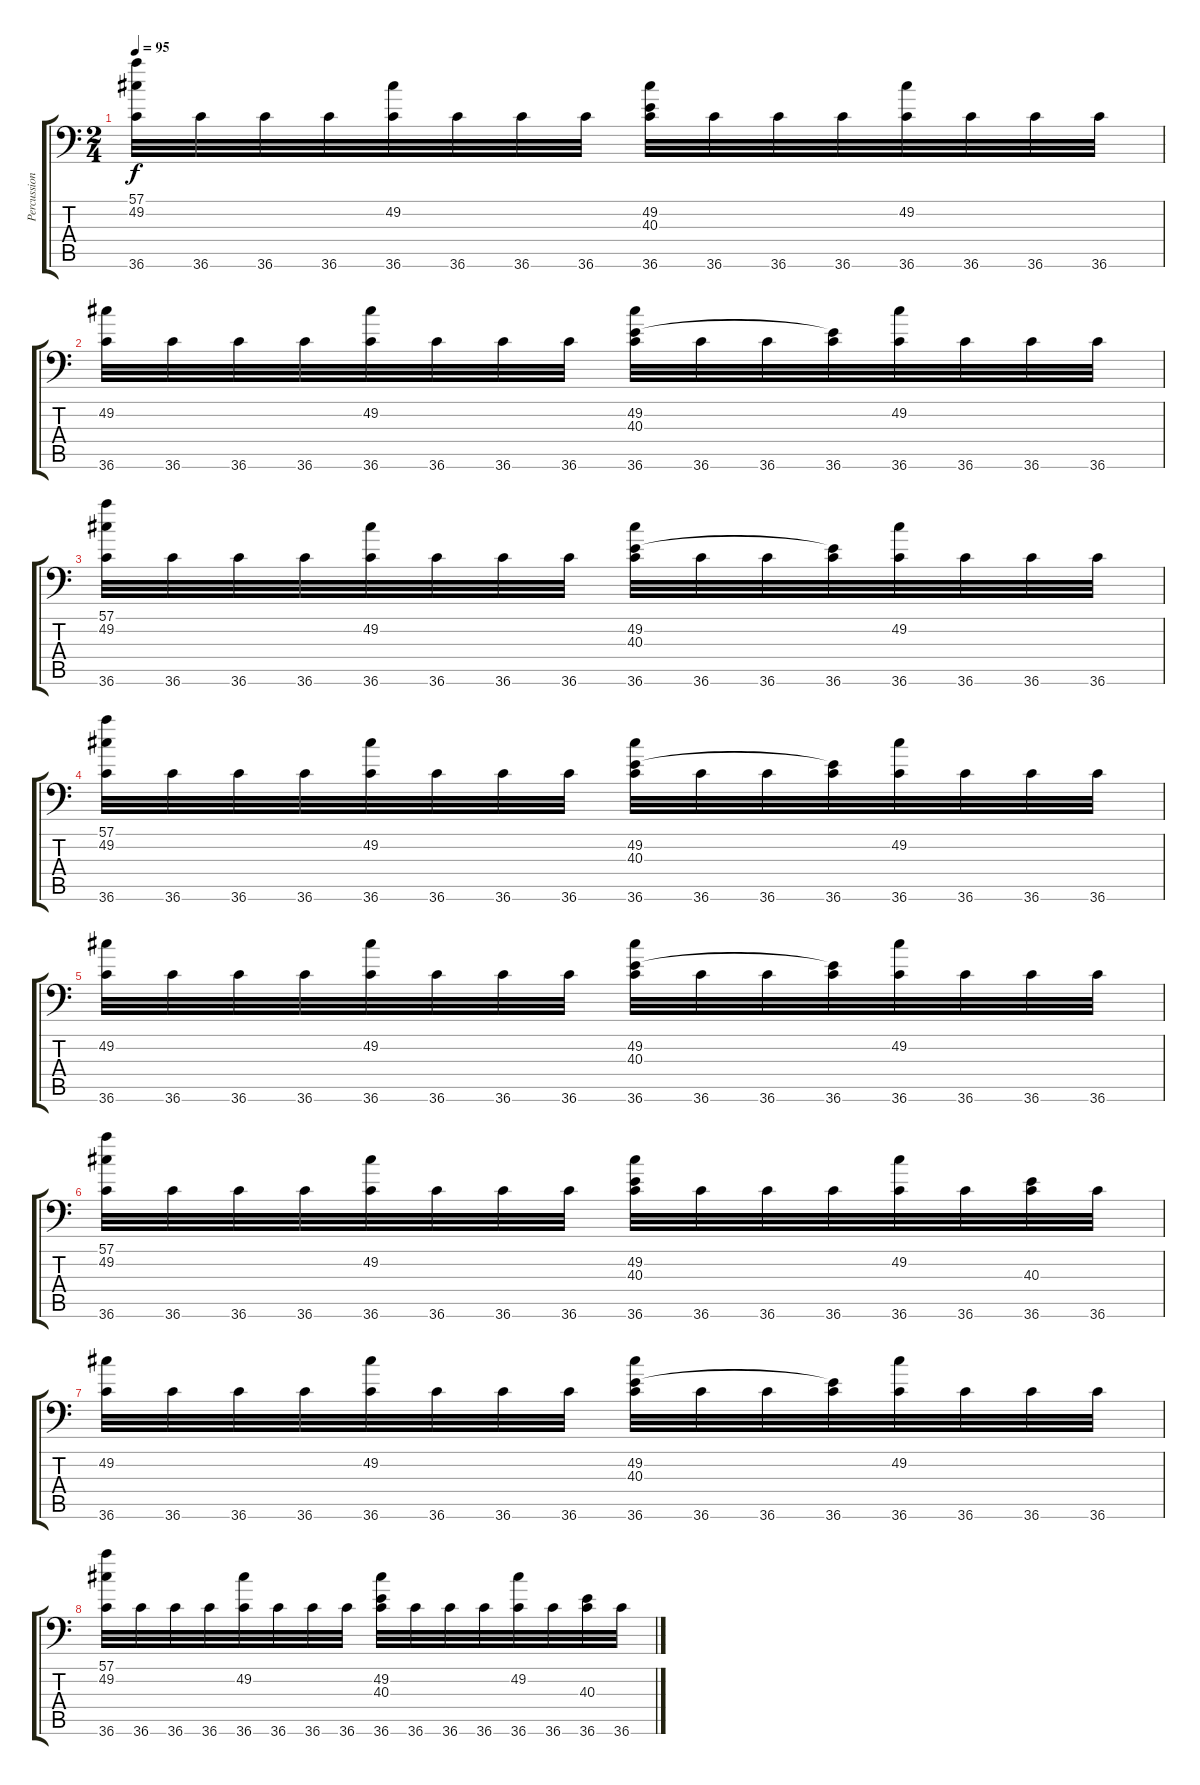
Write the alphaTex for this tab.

\track ("Percussion" "Percussion") {instrument acousticgrandpiano}
\staff {score tabs}
\tuning (C-1 C-1 C-1 C-1 C-1 C-1) {hide}
\ts (2 4)
\tempo 95
\clef f4
\ks c
(57.1 49.2 36.6).32{dy f} 36.6.32 36.6.32 36.6.32 (49.2 36.6).32 36.6.32 36.6.32 36.6.32 (49.2 40.3 36.6).32 36.6.32 36.6.32 36.6.32 (49.2 36.6).32 36.6.32 36.6.32 36.6.32 |
(49.2 36.6).32 36.6.32 36.6.32 36.6.32 (49.2 36.6).32 36.6.32 36.6.32 36.6.32 (49.2 40.3 36.6).32 36.6.32 36.6.32 (40.3{t} 36.6).32 (49.2 36.6).32 36.6.32 36.6.32 36.6.32 |
(57.1 49.2 36.6).32 36.6.32 36.6.32 36.6.32 (49.2 36.6).32 36.6.32 36.6.32 36.6.32 (49.2 40.3 36.6).32 36.6.32 36.6.32 (40.3{t} 36.6).32 (49.2 36.6).32 36.6.32 36.6.32 36.6.32 |
(57.1 49.2 36.6).32 36.6.32 36.6.32 36.6.32 (49.2 36.6).32 36.6.32 36.6.32 36.6.32 (49.2 40.3 36.6).32 36.6.32 36.6.32 (40.3{t} 36.6).32 (49.2 36.6).32 36.6.32 36.6.32 36.6.32 |
(49.2 36.6).32 36.6.32 36.6.32 36.6.32 (49.2 36.6).32 36.6.32 36.6.32 36.6.32 (49.2 40.3 36.6).32 36.6.32 36.6.32 (40.3{t} 36.6).32 (49.2 36.6).32 36.6.32 36.6.32 36.6.32 |
(57.1 49.2 36.6).32 36.6.32 36.6.32 36.6.32 (49.2 36.6).32 36.6.32 36.6.32 36.6.32 (49.2 40.3 36.6).32 36.6.32 36.6.32 36.6.32 (49.2 36.6).32 36.6.32 (40.3 36.6).32 36.6.32 |
(49.2 36.6).32 36.6.32 36.6.32 36.6.32 (49.2 36.6).32 36.6.32 36.6.32 36.6.32 (49.2 40.3 36.6).32 36.6.32 36.6.32 (40.3{t} 36.6).32 (49.2 36.6).32 36.6.32 36.6.32 36.6.32 |
(57.1 49.2 36.6).32 36.6.32 36.6.32 36.6.32 (49.2 36.6).32 36.6.32 36.6.32 36.6.32 (49.2 40.3 36.6).32 36.6.32 36.6.32 36.6.32 (49.2 36.6).32 36.6.32 (40.3 36.6).32 36.6.32
